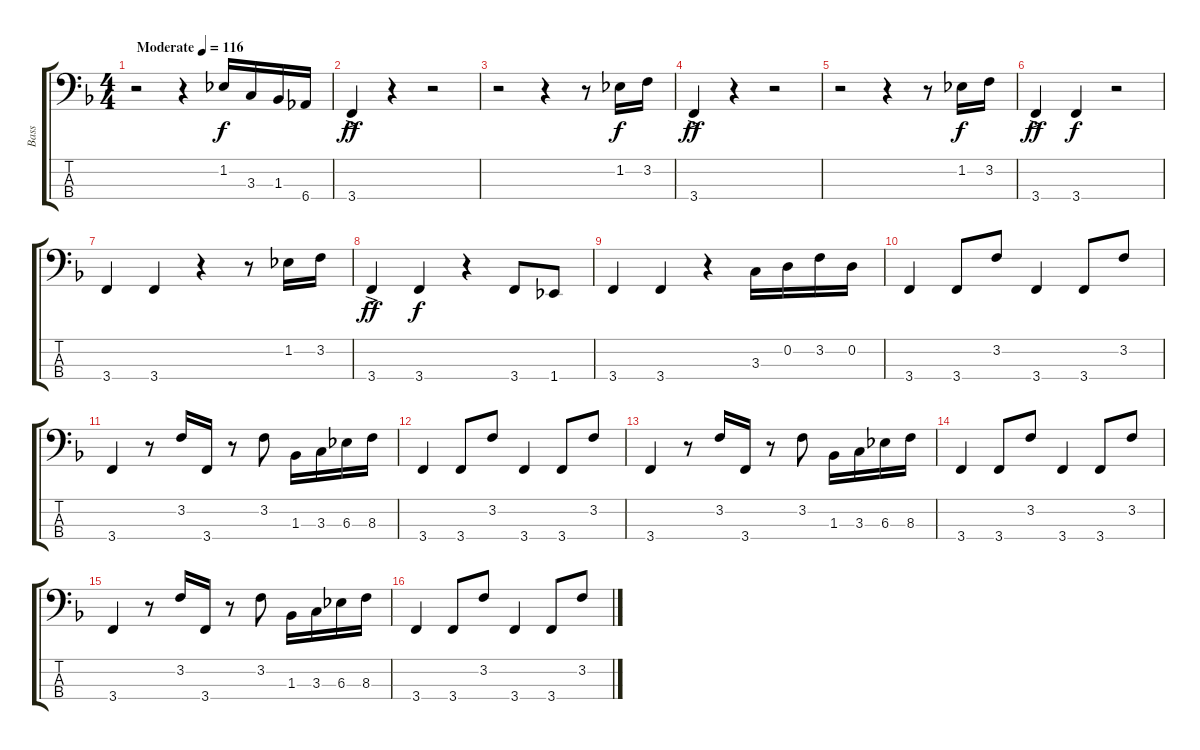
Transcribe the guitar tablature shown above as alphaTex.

\track ("Bass" "Bass") {instrument slapbass2}
\staff {score tabs}
\tuning (G2 D2 A1 D1) {hide}
\ts (4 4)
\tempo (116 "Moderate")
\clef f4
\ks f
r.2{dy f instrument slapbass2} r.4 1.2.16 3.3.16 1.3.16 6.4.16 |
3.4{ac}.4{dy ff} r.4 r.2 |
r.2 r.4 r.8 1.2.16{dy f} 3.2.16 |
3.4{ac}.4{dy ff} r.4 r.2 |
r.2 r.4 r.8 1.2.16{dy f} 3.2.16 |
3.4{ac}.4{dy ff} 3.4.4{dy f} r.2 |
3.4.4 3.4.4 r.4 r.8 1.2.16 3.2.16 |
3.4{ac}.4{dy ff} 3.4.4{dy f} r.4 3.4.8 1.4.8 |
3.4.4 3.4.4 r.4 3.3.16 0.2.16 3.2.16 0.2.16 |
3.4.4 3.4.8 3.2.8 3.4.4 3.4.8 3.2.8 |
3.4.4 r.8 3.2.16 3.4.16 r.8 3.2.8 1.3.16 3.3.16 6.3.16 8.3.16 |
3.4.4 3.4.8 3.2.8 3.4.4 3.4.8 3.2.8 |
3.4.4 r.8 3.2.16 3.4.16 r.8 3.2.8 1.3.16 3.3.16 6.3.16 8.3.16 |
3.4.4 3.4.8 3.2.8 3.4.4 3.4.8 3.2.8 |
3.4.4 r.8 3.2.16 3.4.16 r.8 3.2.8 1.3.16 3.3.16 6.3.16 8.3.16 |
3.4.4 3.4.8 3.2.8 3.4.4 3.4.8 3.2.8
